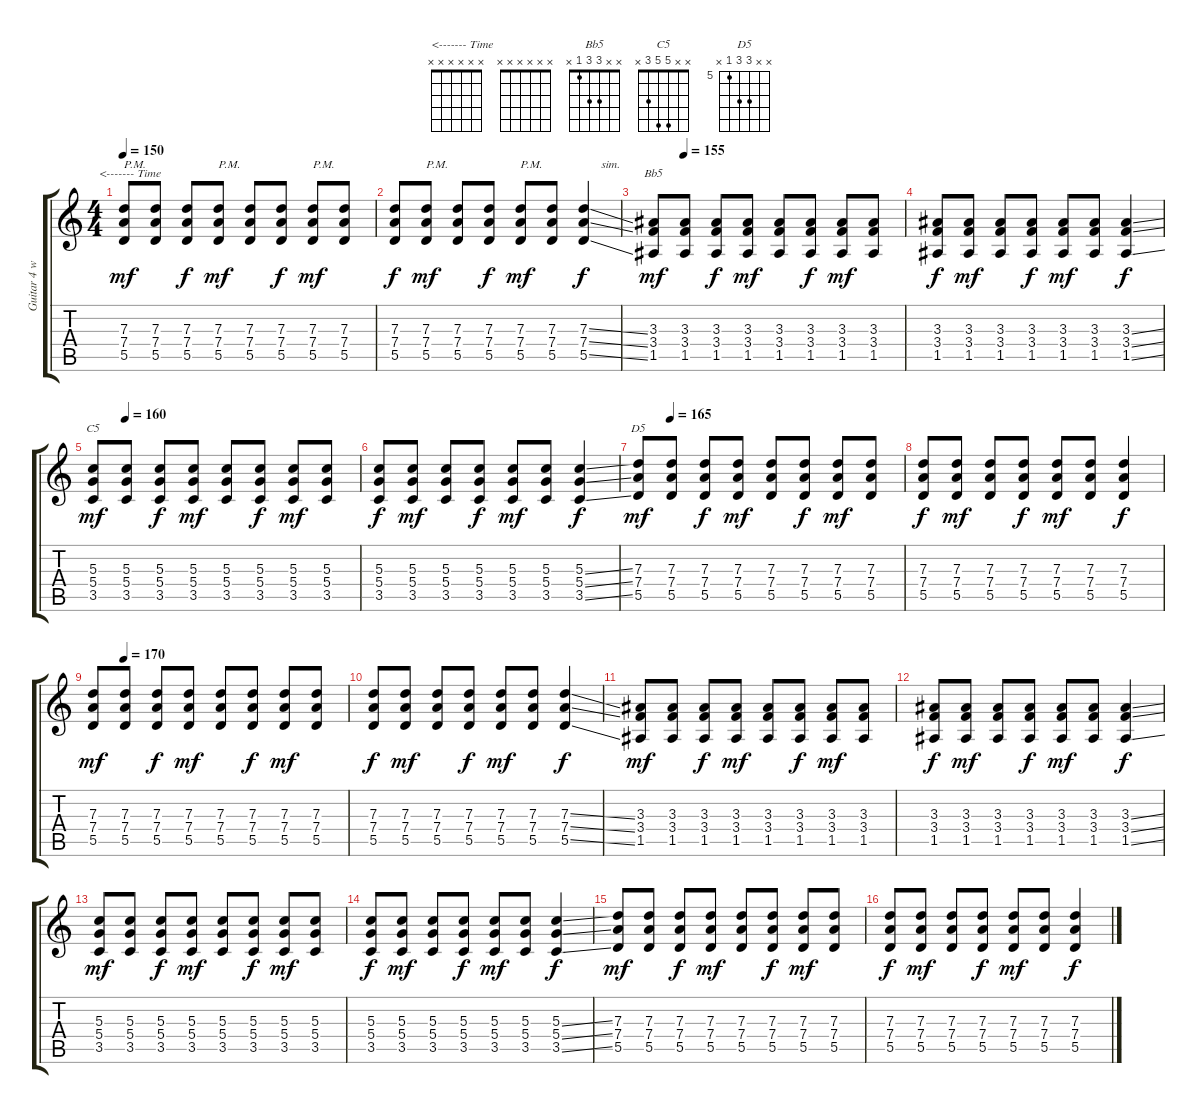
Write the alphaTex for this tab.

\track ("Guitar 4 w/Distortion" "Guitar 4 w") {instrument distortionguitar}
\staff {score tabs}
\tuning (E4 B3 G3 D3 A2 E2) {hide}
\chord ("    <------- Time" x x x x x x) {firstfret 0}
\chord ("" x x x x x x) {firstfret 0}
\chord ("Bb5" x x 3 3 1 x)
\chord ("C5" x x 5 5 3 x)
\chord ("D5" x x 7 7 5 x) {firstfret 5}
\ts (4 4)
\tempo 150
\clef g2
\ks c
(7.3 7.4 5.5).8{ch "    <------- Time" txt "P.M." dy mf} (7.3 7.4 5.5).8 (7.3 7.4 5.5).8{dy f} (7.3 7.4 5.5).8{txt "P.M." dy mf} (7.3 7.4 5.5).8{ch ""} (7.3 7.4 5.5).8{dy f} (7.3 7.4 5.5).8{txt "P.M." dy mf} (7.3 7.4 5.5).8 |
(7.3 7.4 5.5).8{dy f} (7.3 7.4 5.5).8{txt "P.M." dy mf} (7.3 7.4 5.5).8 (7.3 7.4 5.5).8{dy f} (7.3 7.4 5.5).8{txt "P.M." dy mf} (7.3 7.4 5.5).8 (7.3{ss} 7.4{ss} 5.5{ss}).4{txt "      sim." dy f} |
\tempo (155 0.125)
(3.3 3.4 1.5).8{ch "Bb5" dy mf} (3.3 3.4 1.5).8 (3.3 3.4 1.5).8{dy f} (3.3 3.4 1.5).8{dy mf} (3.3 3.4 1.5).8 (3.3 3.4 1.5).8{dy f} (3.3 3.4 1.5).8{dy mf} (3.3 3.4 1.5).8 |
(3.3 3.4 1.5).8{dy f} (3.3 3.4 1.5).8{dy mf} (3.3 3.4 1.5).8 (3.3 3.4 1.5).8{dy f} (3.3 3.4 1.5).8{dy mf} (3.3 3.4 1.5).8 (3.3{ss} 3.4{ss} 1.5{ss}).4{dy f} |
\tempo (160 0.125)
(5.3 5.4 3.5).8{ch "C5" dy mf} (5.3 5.4 3.5).8 (5.3 5.4 3.5).8{dy f} (5.3 5.4 3.5).8{dy mf} (5.3 5.4 3.5).8 (5.3 5.4 3.5).8{dy f} (5.3 5.4 3.5).8{dy mf} (5.3 5.4 3.5).8 |
(5.3 5.4 3.5).8{dy f} (5.3 5.4 3.5).8{dy mf} (5.3 5.4 3.5).8 (5.3 5.4 3.5).8{dy f} (5.3 5.4 3.5).8{dy mf} (5.3 5.4 3.5).8 (5.3{ss} 5.4{ss} 3.5{ss}).4{dy f} |
\tempo (165 0.125)
(7.3 7.4 5.5).8{ch "D5" dy mf} (7.3 7.4 5.5).8 (7.3 7.4 5.5).8{dy f} (7.3 7.4 5.5).8{dy mf} (7.3 7.4 5.5).8 (7.3 7.4 5.5).8{dy f} (7.3 7.4 5.5).8{dy mf} (7.3 7.4 5.5).8 |
(7.3 7.4 5.5).8{dy f} (7.3 7.4 5.5).8{dy mf} (7.3 7.4 5.5).8 (7.3 7.4 5.5).8{dy f} (7.3 7.4 5.5).8{dy mf} (7.3 7.4 5.5).8 (7.3 7.4 5.5).4{dy f} |
\tempo (170 0.125)
(7.3 7.4 5.5).8{dy mf} (7.3 7.4 5.5).8 (7.3 7.4 5.5).8{dy f} (7.3 7.4 5.5).8{dy mf} (7.3 7.4 5.5).8 (7.3 7.4 5.5).8{dy f} (7.3 7.4 5.5).8{dy mf} (7.3 7.4 5.5).8 |
(7.3 7.4 5.5).8{dy f} (7.3 7.4 5.5).8{dy mf} (7.3 7.4 5.5).8 (7.3 7.4 5.5).8{dy f} (7.3 7.4 5.5).8{dy mf} (7.3 7.4 5.5).8 (7.3{ss} 7.4{ss} 5.5{ss}).4{dy f} |
(3.3 3.4 1.5).8{dy mf} (3.3 3.4 1.5).8 (3.3 3.4 1.5).8{dy f} (3.3 3.4 1.5).8{dy mf} (3.3 3.4 1.5).8 (3.3 3.4 1.5).8{dy f} (3.3 3.4 1.5).8{dy mf} (3.3 3.4 1.5).8 |
(3.3 3.4 1.5).8{dy f} (3.3 3.4 1.5).8{dy mf} (3.3 3.4 1.5).8 (3.3 3.4 1.5).8{dy f} (3.3 3.4 1.5).8{dy mf} (3.3 3.4 1.5).8 (3.3{ss} 3.4{ss} 1.5{ss}).4{dy f} |
(5.3 5.4 3.5).8{dy mf} (5.3 5.4 3.5).8 (5.3 5.4 3.5).8{dy f} (5.3 5.4 3.5).8{dy mf} (5.3 5.4 3.5).8 (5.3 5.4 3.5).8{dy f} (5.3 5.4 3.5).8{dy mf} (5.3 5.4 3.5).8 |
(5.3 5.4 3.5).8{dy f} (5.3 5.4 3.5).8{dy mf} (5.3 5.4 3.5).8 (5.3 5.4 3.5).8{dy f} (5.3 5.4 3.5).8{dy mf} (5.3 5.4 3.5).8 (5.3{ss} 5.4{ss} 3.5{ss}).4{dy f} |
(7.3 7.4 5.5).8{dy mf} (7.3 7.4 5.5).8 (7.3 7.4 5.5).8{dy f} (7.3 7.4 5.5).8{dy mf} (7.3 7.4 5.5).8 (7.3 7.4 5.5).8{dy f} (7.3 7.4 5.5).8{dy mf} (7.3 7.4 5.5).8 |
(7.3 7.4 5.5).8{dy f} (7.3 7.4 5.5).8{dy mf} (7.3 7.4 5.5).8 (7.3 7.4 5.5).8{dy f} (7.3 7.4 5.5).8{dy mf} (7.3 7.4 5.5).8 (7.3{ss} 7.4{ss} 5.5{ss}).4{dy f}
